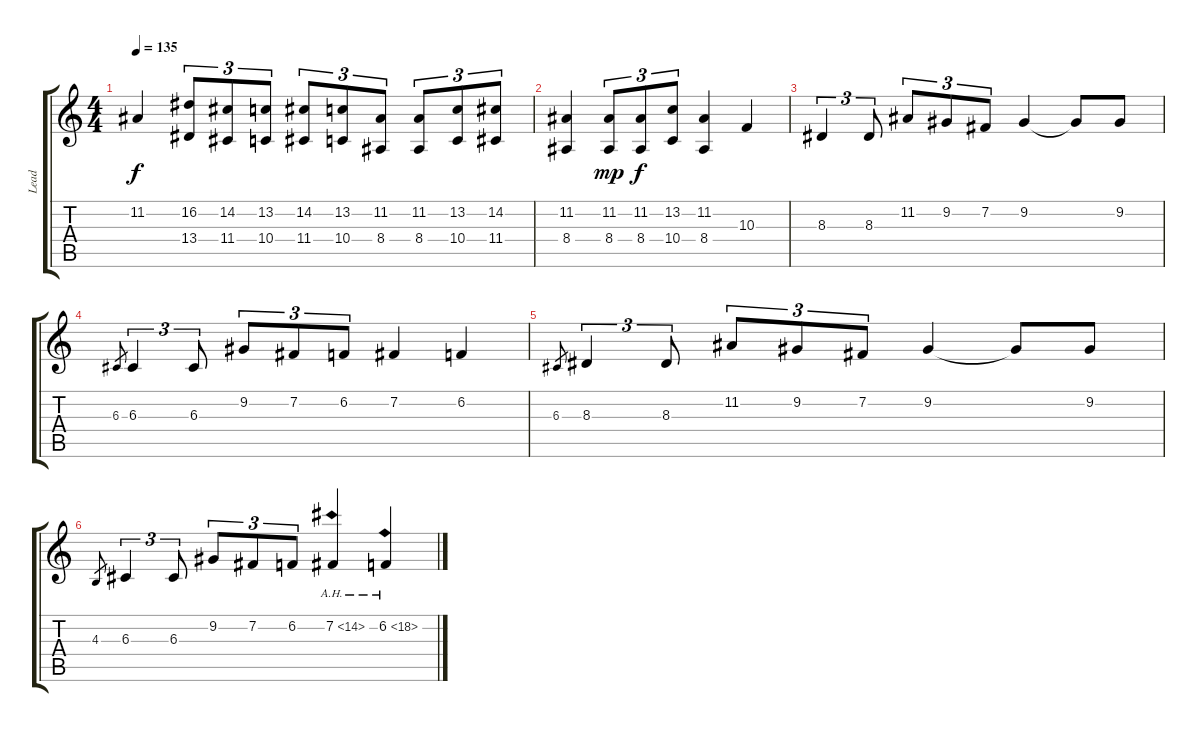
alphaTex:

\track ("Lead" "Lead") {instrument violin}
\staff {score tabs}
\tuning (E4 B3 G3 D3 A2 E2) {hide}
\ts (4 4)
\tempo 135
\clef g2
\ks c
11.2.4{dy f} (16.2 13.4).8{tu (3 2)} (14.2 11.4).8{tu (3 2)} (13.2 10.4).8{tu (3 2)} (14.2 11.4).8{tu (3 2)} (13.2 10.4).8{tu (3 2)} (11.2 8.4).8{tu (3 2)} (11.2 8.4).8{tu (3 2)} (13.2 10.4).8{tu (3 2)} (14.2 11.4).8{tu (3 2)} |
(11.2 8.4).4 (11.2 8.4).8{tu (3 2) dy mp} (11.2 8.4).8{tu (3 2) dy f} (13.2 10.4).8{tu (3 2)} (11.2 8.4).4 10.3.4 |
8.3.4{tu (3 2)} 8.3.8{tu (3 2)} 11.2.8{tu (3 2)} 9.2.8{tu (3 2)} 7.2.8{tu (3 2)} 9.2.4 9.2{t}.8 9.2.8 |
6.3.8{gr} 6.3.4{tu (3 2)} 6.3.8{tu (3 2)} 9.2.8{tu (3 2)} 7.2.8{tu (3 2)} 6.2.8{tu (3 2)} 7.2.4 6.2.4 |
6.3.8{gr} 8.3.4{tu (3 2)} 8.3.8{tu (3 2)} 11.2.8{tu (3 2)} 9.2.8{tu (3 2)} 7.2.8{tu (3 2)} 9.2.4 9.2{t}.8 9.2.8 |
4.3.8{gr} 6.3.4{tu (3 2)} 6.3.8{tu (3 2)} 9.2.8{tu (3 2)} 7.2.8{tu (3 2)} 6.2.8{tu (3 2)} 7.2{ah 7}.4 6.2{ah 12}.4
